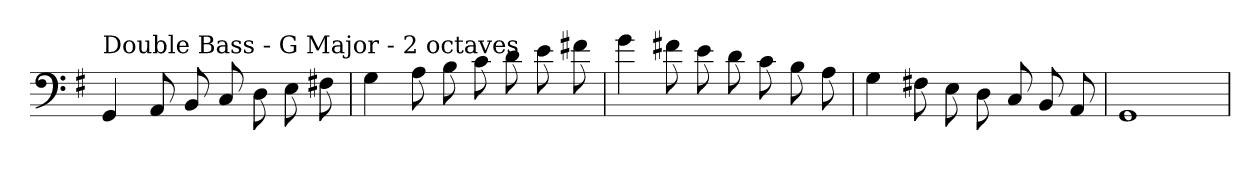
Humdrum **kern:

**kern
*part1
*staff1
*clefF4
*k[f#]
*G:
=
!LO:TX:a:t=Double Bass - G Major - 2 octaves
4GG
8AA
8BB
8C
8D
8E
8F#X
=
4G
8A
8B
8c
8d
8e
8f#X
=
4g
8f#X
8e
8d
8c
8B
8A
=
4G
8F#X
8E
8D
8C
8BB
8AA
=
1GG
=
*-
